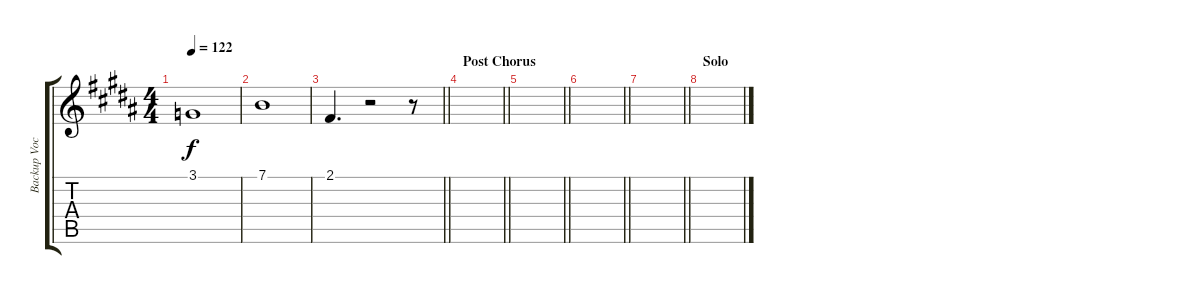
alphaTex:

\track ("Backup Vocals" "Backup Voc") {instrument lead2sawtooth}
\staff {score tabs}
\tuning (E4 B3 G3 D3 A2 E2) {hide}
\ts (4 4)
\tempo 122
\clef g2
\ks b
3.1.1{dy f} |
7.1.1 |
\barLineRight lightlight
2.1.4{d} r.2 r.8 |
\section ("" "Post Chorus")
\barLineRight lightlight
|
\barLineRight lightlight
|
\barLineRight lightlight
|
\barLineRight lightlight
|
\section ("" "Solo")
